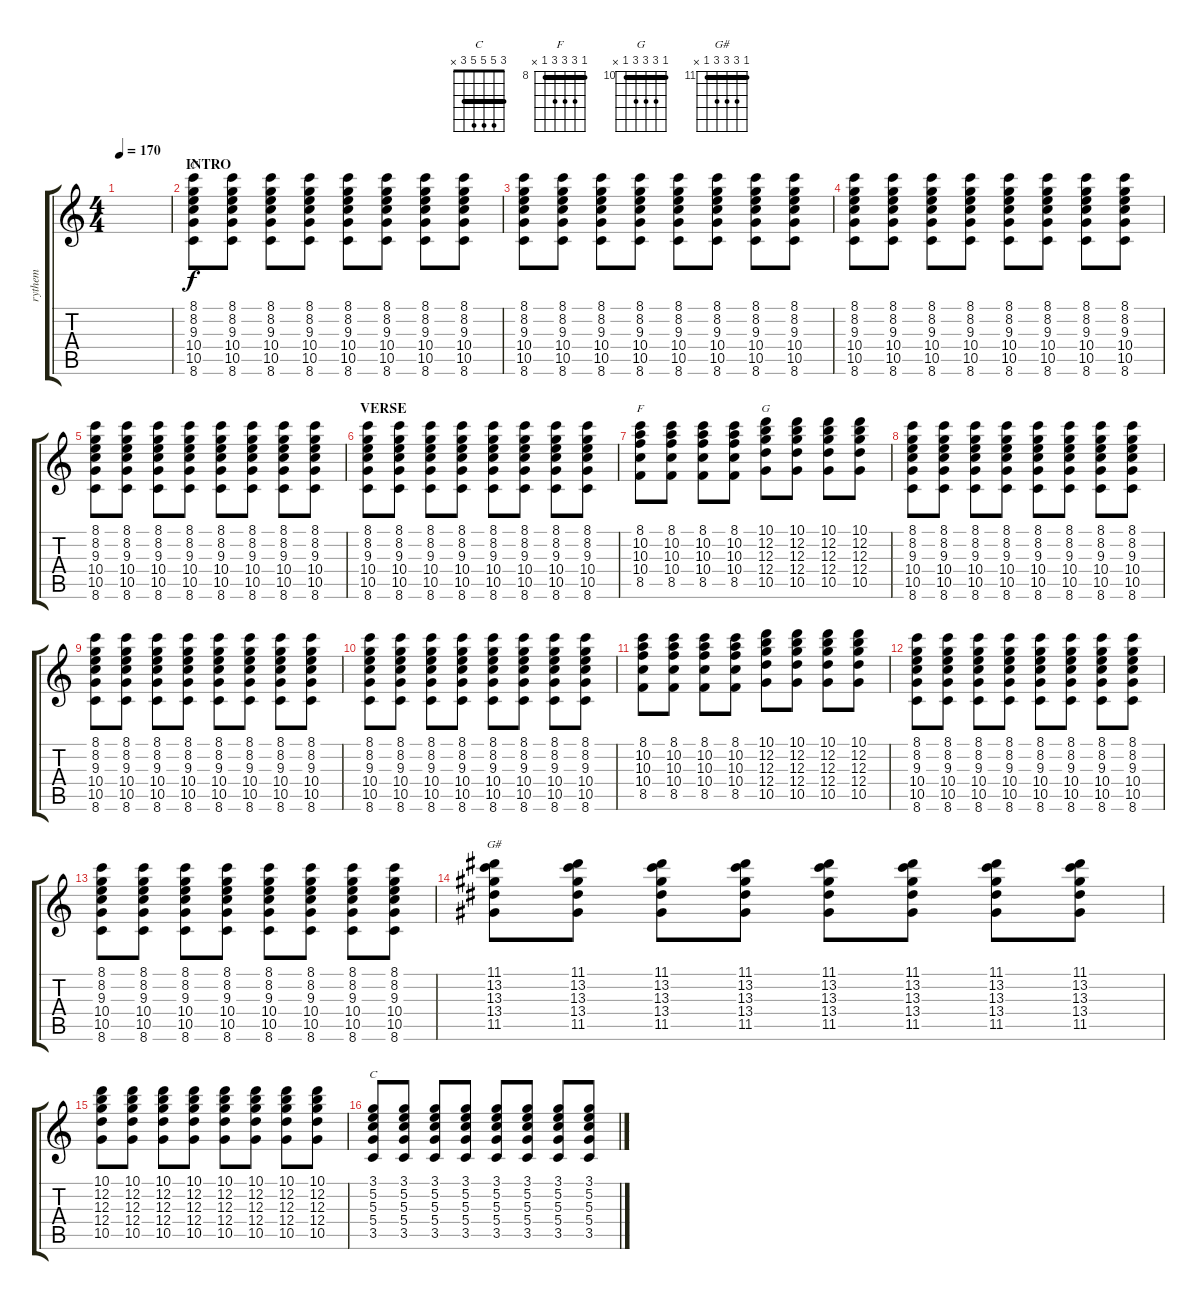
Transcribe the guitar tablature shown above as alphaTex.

\track ("rythem" "rythem") {instrument overdrivenguitar}
\staff {score tabs}
\tuning (E4 B3 G3 D3 A2 E2) {hide}
\chord ("C" 8 8 9 10 10 8) {firstfret 8 barre 8}
\chord ("F" 8 10 10 10 8 x) {firstfret 8 barre 8}
\chord ("G" 10 12 12 12 10 x) {firstfret 10 barre 10}
\chord ("G#" 11 13 13 13 11 x) {firstfret 11 barre 11}
\chord ("C" 3 5 5 5 3 x) {barre 3}
\ts (4 4)
\tempo 170
\clef g2
\ks c
|
\section ("" "INTRO")
(8.1 8.2 9.3 10.4 10.5 8.6).8{ch "C"} (8.1 8.2 9.3 10.4 10.5 8.6).8 (8.1 8.2 9.3 10.4 10.5 8.6).8 (8.1 8.2 9.3 10.4 10.5 8.6).8 (8.1 8.2 9.3 10.4 10.5 8.6).8 (8.1 8.2 9.3 10.4 10.5 8.6).8 (8.1 8.2 9.3 10.4 10.5 8.6).8 (8.1 8.2 9.3 10.4 10.5 8.6).8 |
(8.1 8.2 9.3 10.4 10.5 8.6).8 (8.1 8.2 9.3 10.4 10.5 8.6).8 (8.1 8.2 9.3 10.4 10.5 8.6).8 (8.1 8.2 9.3 10.4 10.5 8.6).8 (8.1 8.2 9.3 10.4 10.5 8.6).8 (8.1 8.2 9.3 10.4 10.5 8.6).8 (8.1 8.2 9.3 10.4 10.5 8.6).8 (8.1 8.2 9.3 10.4 10.5 8.6).8 |
(8.1 8.2 9.3 10.4 10.5 8.6).8 (8.1 8.2 9.3 10.4 10.5 8.6).8 (8.1 8.2 9.3 10.4 10.5 8.6).8 (8.1 8.2 9.3 10.4 10.5 8.6).8 (8.1 8.2 9.3 10.4 10.5 8.6).8 (8.1 8.2 9.3 10.4 10.5 8.6).8 (8.1 8.2 9.3 10.4 10.5 8.6).8 (8.1 8.2 9.3 10.4 10.5 8.6).8 |
(8.1 8.2 9.3 10.4 10.5 8.6).8 (8.1 8.2 9.3 10.4 10.5 8.6).8 (8.1 8.2 9.3 10.4 10.5 8.6).8 (8.1 8.2 9.3 10.4 10.5 8.6).8 (8.1 8.2 9.3 10.4 10.5 8.6).8 (8.1 8.2 9.3 10.4 10.5 8.6).8 (8.1 8.2 9.3 10.4 10.5 8.6).8 (8.1 8.2 9.3 10.4 10.5 8.6).8 |
\section ("" "VERSE")
(8.1 8.2 9.3 10.4 10.5 8.6).8 (8.1 8.2 9.3 10.4 10.5 8.6).8 (8.1 8.2 9.3 10.4 10.5 8.6).8 (8.1 8.2 9.3 10.4 10.5 8.6).8 (8.1 8.2 9.3 10.4 10.5 8.6).8 (8.1 8.2 9.3 10.4 10.5 8.6).8 (8.1 8.2 9.3 10.4 10.5 8.6).8 (8.1 8.2 9.3 10.4 10.5 8.6).8 |
(8.1 10.2 10.3 10.4 8.5).8{ch "F"} (8.1 10.2 10.3 10.4 8.5).8 (8.1 10.2 10.3 10.4 8.5).8 (8.1 10.2 10.3 10.4 8.5).8 (10.1 12.2 12.3 12.4 10.5).8{ch "G"} (10.1 12.2 12.3 12.4 10.5).8 (10.1 12.2 12.3 12.4 10.5).8 (10.1 12.2 12.3 12.4 10.5).8 |
(8.1 8.2 9.3 10.4 10.5 8.6).8 (8.1 8.2 9.3 10.4 10.5 8.6).8 (8.1 8.2 9.3 10.4 10.5 8.6).8 (8.1 8.2 9.3 10.4 10.5 8.6).8 (8.1 8.2 9.3 10.4 10.5 8.6).8 (8.1 8.2 9.3 10.4 10.5 8.6).8 (8.1 8.2 9.3 10.4 10.5 8.6).8 (8.1 8.2 9.3 10.4 10.5 8.6).8 |
(8.1 8.2 9.3 10.4 10.5 8.6).8 (8.1 8.2 9.3 10.4 10.5 8.6).8 (8.1 8.2 9.3 10.4 10.5 8.6).8 (8.1 8.2 9.3 10.4 10.5 8.6).8 (8.1 8.2 9.3 10.4 10.5 8.6).8 (8.1 8.2 9.3 10.4 10.5 8.6).8 (8.1 8.2 9.3 10.4 10.5 8.6).8 (8.1 8.2 9.3 10.4 10.5 8.6).8 |
(8.1 8.2 9.3 10.4 10.5 8.6).8 (8.1 8.2 9.3 10.4 10.5 8.6).8 (8.1 8.2 9.3 10.4 10.5 8.6).8 (8.1 8.2 9.3 10.4 10.5 8.6).8 (8.1 8.2 9.3 10.4 10.5 8.6).8 (8.1 8.2 9.3 10.4 10.5 8.6).8 (8.1 8.2 9.3 10.4 10.5 8.6).8 (8.1 8.2 9.3 10.4 10.5 8.6).8 |
(8.1 10.2 10.3 10.4 8.5).8 (8.1 10.2 10.3 10.4 8.5).8 (8.1 10.2 10.3 10.4 8.5).8 (8.1 10.2 10.3 10.4 8.5).8 (10.1 12.2 12.3 12.4 10.5).8 (10.1 12.2 12.3 12.4 10.5).8 (10.1 12.2 12.3 12.4 10.5).8 (10.1 12.2 12.3 12.4 10.5).8 |
(8.1 8.2 9.3 10.4 10.5 8.6).8 (8.1 8.2 9.3 10.4 10.5 8.6).8 (8.1 8.2 9.3 10.4 10.5 8.6).8 (8.1 8.2 9.3 10.4 10.5 8.6).8 (8.1 8.2 9.3 10.4 10.5 8.6).8 (8.1 8.2 9.3 10.4 10.5 8.6).8 (8.1 8.2 9.3 10.4 10.5 8.6).8 (8.1 8.2 9.3 10.4 10.5 8.6).8 |
(8.1 8.2 9.3 10.4 10.5 8.6).8 (8.1 8.2 9.3 10.4 10.5 8.6).8 (8.1 8.2 9.3 10.4 10.5 8.6).8 (8.1 8.2 9.3 10.4 10.5 8.6).8 (8.1 8.2 9.3 10.4 10.5 8.6).8 (8.1 8.2 9.3 10.4 10.5 8.6).8 (8.1 8.2 9.3 10.4 10.5 8.6).8 (8.1 8.2 9.3 10.4 10.5 8.6).8 |
(11.1 13.2 13.3 13.4 11.5).8{ch "G#"} (11.1 13.2 13.3 13.4 11.5).8 (11.1 13.2 13.3 13.4 11.5).8 (11.1 13.2 13.3 13.4 11.5).8 (11.1 13.2 13.3 13.4 11.5).8 (11.1 13.2 13.3 13.4 11.5).8 (11.1 13.2 13.3 13.4 11.5).8 (11.1 13.2 13.3 13.4 11.5).8 |
(10.1 12.2 12.3 12.4 10.5).8 (10.1 12.2 12.3 12.4 10.5).8 (10.1 12.2 12.3 12.4 10.5).8 (10.1 12.2 12.3 12.4 10.5).8 (10.1 12.2 12.3 12.4 10.5).8 (10.1 12.2 12.3 12.4 10.5).8 (10.1 12.2 12.3 12.4 10.5).8 (10.1 12.2 12.3 12.4 10.5).8 |
(3.1 5.2 5.3 5.4 3.5).8{ch "C"} (3.1 5.2 5.3 5.4 3.5).8 (3.1 5.2 5.3 5.4 3.5).8 (3.1 5.2 5.3 5.4 3.5).8 (3.1 5.2 5.3 5.4 3.5).8 (3.1 5.2 5.3 5.4 3.5).8 (3.1 5.2 5.3 5.4 3.5).8 (3.1 5.2 5.3 5.4 3.5).8
